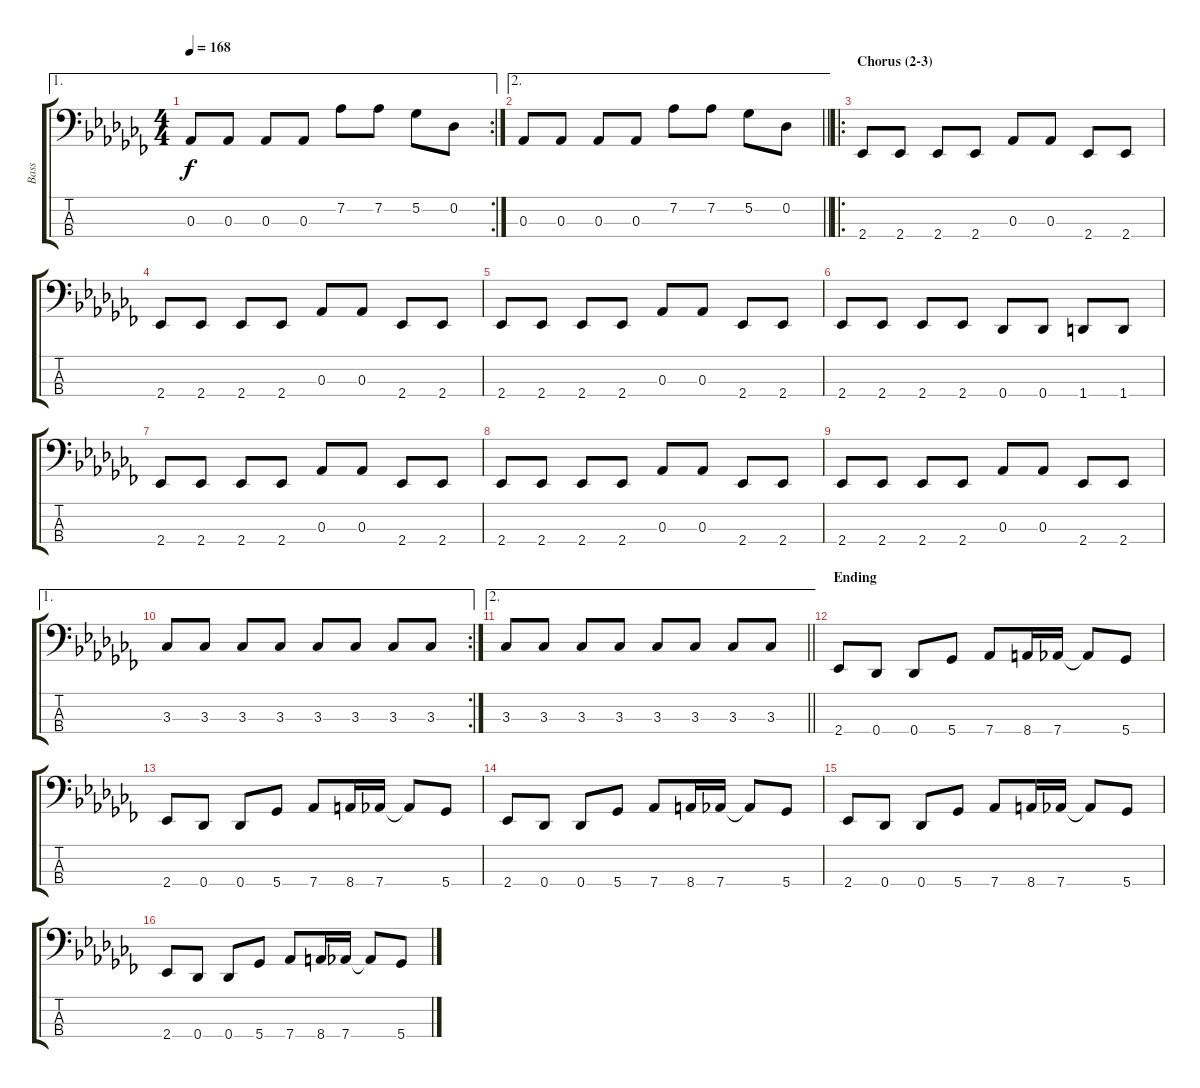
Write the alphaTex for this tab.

\track ("Bass" "Bass") {instrument electricbasspick}
\staff {score tabs}
\tuning (Gb2 Db2 Ab1 Db1) {hide}
\ae 1
\rc 2
\ts (4 4)
\tempo 168
\clef f4
\ks abminor
0.3.8{dy f} 0.3.8 0.3.8 0.3.8 7.2.8 7.2.8 5.2.8 0.2.8 |
\ae 2
\barLineRight lightlight
0.3.8 0.3.8 0.3.8 0.3.8 7.2.8 7.2.8 5.2.8 0.2.8 |
\ro
\section ("" "Chorus (2-3)")
2.4.8 2.4.8 2.4.8 2.4.8 0.3.8 0.3.8 2.4.8 2.4.8 |
2.4.8 2.4.8 2.4.8 2.4.8 0.3.8 0.3.8 2.4.8 2.4.8 |
2.4.8 2.4.8 2.4.8 2.4.8 0.3.8 0.3.8 2.4.8 2.4.8 |
2.4.8 2.4.8 2.4.8 2.4.8 0.4.8 0.4.8 1.4.8 1.4.8 |
2.4.8 2.4.8 2.4.8 2.4.8 0.3.8 0.3.8 2.4.8 2.4.8 |
2.4.8 2.4.8 2.4.8 2.4.8 0.3.8 0.3.8 2.4.8 2.4.8 |
2.4.8 2.4.8 2.4.8 2.4.8 0.3.8 0.3.8 2.4.8 2.4.8 |
\ae 1
\rc 2
3.3.8 3.3.8 3.3.8 3.3.8 3.3.8 3.3.8 3.3.8 3.3.8 |
\ae 2
\barLineRight lightlight
3.3.8 3.3.8 3.3.8 3.3.8 3.3.8 3.3.8 3.3.8 3.3.8 |
\section ("" "Ending")
2.4.8 0.4.8 0.4.8 5.4.8 7.4.8 8.4.16 7.4.16 7.4{t}.8 5.4.8 |
2.4.8 0.4.8 0.4.8 5.4.8 7.4.8 8.4.16 7.4.16 7.4{t}.8 5.4.8 |
2.4.8 0.4.8 0.4.8 5.4.8 7.4.8 8.4.16 7.4.16 7.4{t}.8 5.4.8 |
2.4.8 0.4.8 0.4.8 5.4.8 7.4.8 8.4.16 7.4.16 7.4{t}.8 5.4.8 |
2.4.8 0.4.8 0.4.8 5.4.8 7.4.8 8.4.16 7.4.16 7.4{t}.8 5.4.8
